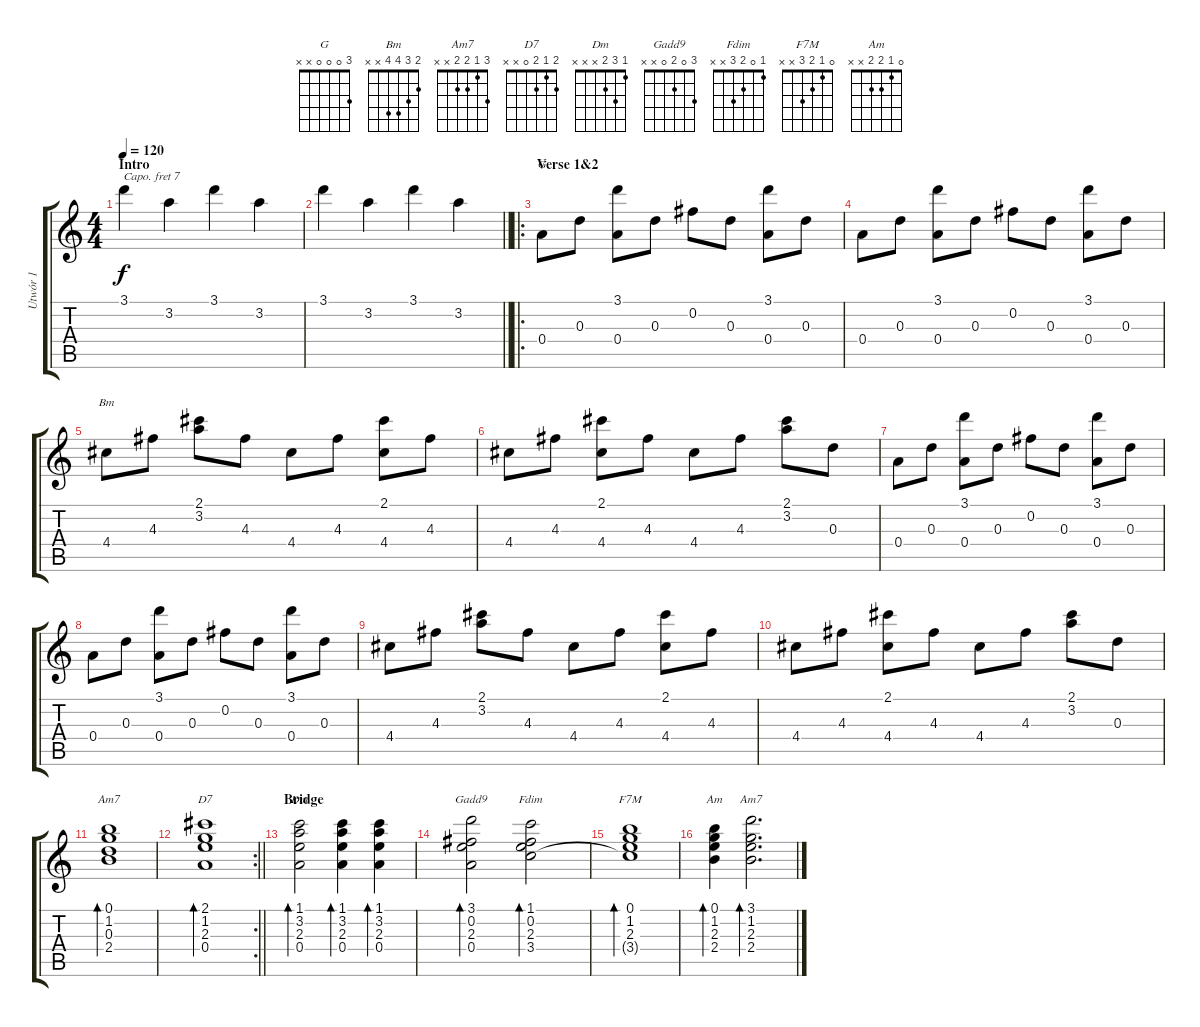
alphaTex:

\track ("Utwór 1" "Utwór 1") {instrument acousticguitarsteel}
\staff {score tabs}
\capo 7
\tuning (E4 B3 G3 D3 A2 E2) {hide}
\chord ("G" 3 0 0 0 x x)
\chord ("Bm" 2 3 4 4 x x)
\chord ("Am7" 0 1 0 2 0 x)
\chord ("D7" 2 1 2 0 x x)
\chord ("Dm" 1 3 2 x x x)
\chord ("Gadd9" 3 0 2 0 x x)
\chord ("Fdim" 1 0 2 3 x x)
\chord ("F7M" 0 1 2 3 x x)
\chord ("Am" 0 1 2 2 x x)
\chord ("Am7" 3 1 2 2 x x)
\ts (4 4)
\section ("" "Intro")
\tempo 120
\clef g2
\ks c
3.1.4{dy f instrument acousticguitarsteel} 3.2.4 3.1.4 3.2.4 |
\barLineRight lightlight
3.1.4 3.2.4 3.1.4 3.2.4 |
\ro
\section ("" "Verse 1&2")
0.4.8{ch "G"} 0.3.8 (3.1 0.4).8 0.3.8 0.2.8 0.3.8 (3.1 0.4).8 0.3.8 |
0.4.8 0.3.8 (3.1 0.4).8 0.3.8 0.2.8 0.3.8 (3.1 0.4).8 0.3.8 |
4.4.8{ch "Bm"} 4.3.8 (2.1 3.2).8 4.3.8 4.4.8 4.3.8 (2.1 4.4).8 4.3.8 |
4.4.8 4.3.8 (2.1 4.4).8 4.3.8 4.4.8 4.3.8 (2.1 3.2).8 0.3.8 |
0.4.8 0.3.8 (3.1 0.4).8 0.3.8 0.2.8 0.3.8 (3.1 0.4).8 0.3.8 |
0.4.8 0.3.8 (3.1 0.4).8 0.3.8 0.2.8 0.3.8 (3.1 0.4).8 0.3.8 |
4.4.8 4.3.8 (2.1 3.2).8 4.3.8 4.4.8 4.3.8 (2.1 4.4).8 4.3.8 |
4.4.8 4.3.8 (2.1 4.4).8 4.3.8 4.4.8 4.3.8 (2.1 3.2).8 0.3.8 |
(0.1 1.2 0.3 2.4).1{bd 480 ch "Am7"} |
\rc 2
\barLineRight lightlight
(2.1 1.2 2.3 0.4).1{bd 480 ch "D7"} |
\section ("" "Bridge")
(1.1 3.2 2.3 0.4).2{bd 480 ch "Dm"} (1.1 3.2 2.3 0.4).4{bd 480} (1.1 3.2 2.3 0.4).4{bd 480} |
(3.1 0.2 2.3 0.4).2{bd 480 ch "Gadd9"} (1.1 0.2 2.3 3.4).2{bd 480 ch "Fdim"} |
(0.1 1.2 2.3 3.4{t}).1{bd 480 ch "F7M"} |
(0.1 1.2 2.3 2.4).4{bd 480 ch "Am"} (3.1 1.2 2.3 2.4).2{d bd 480 ch "Am7"}
